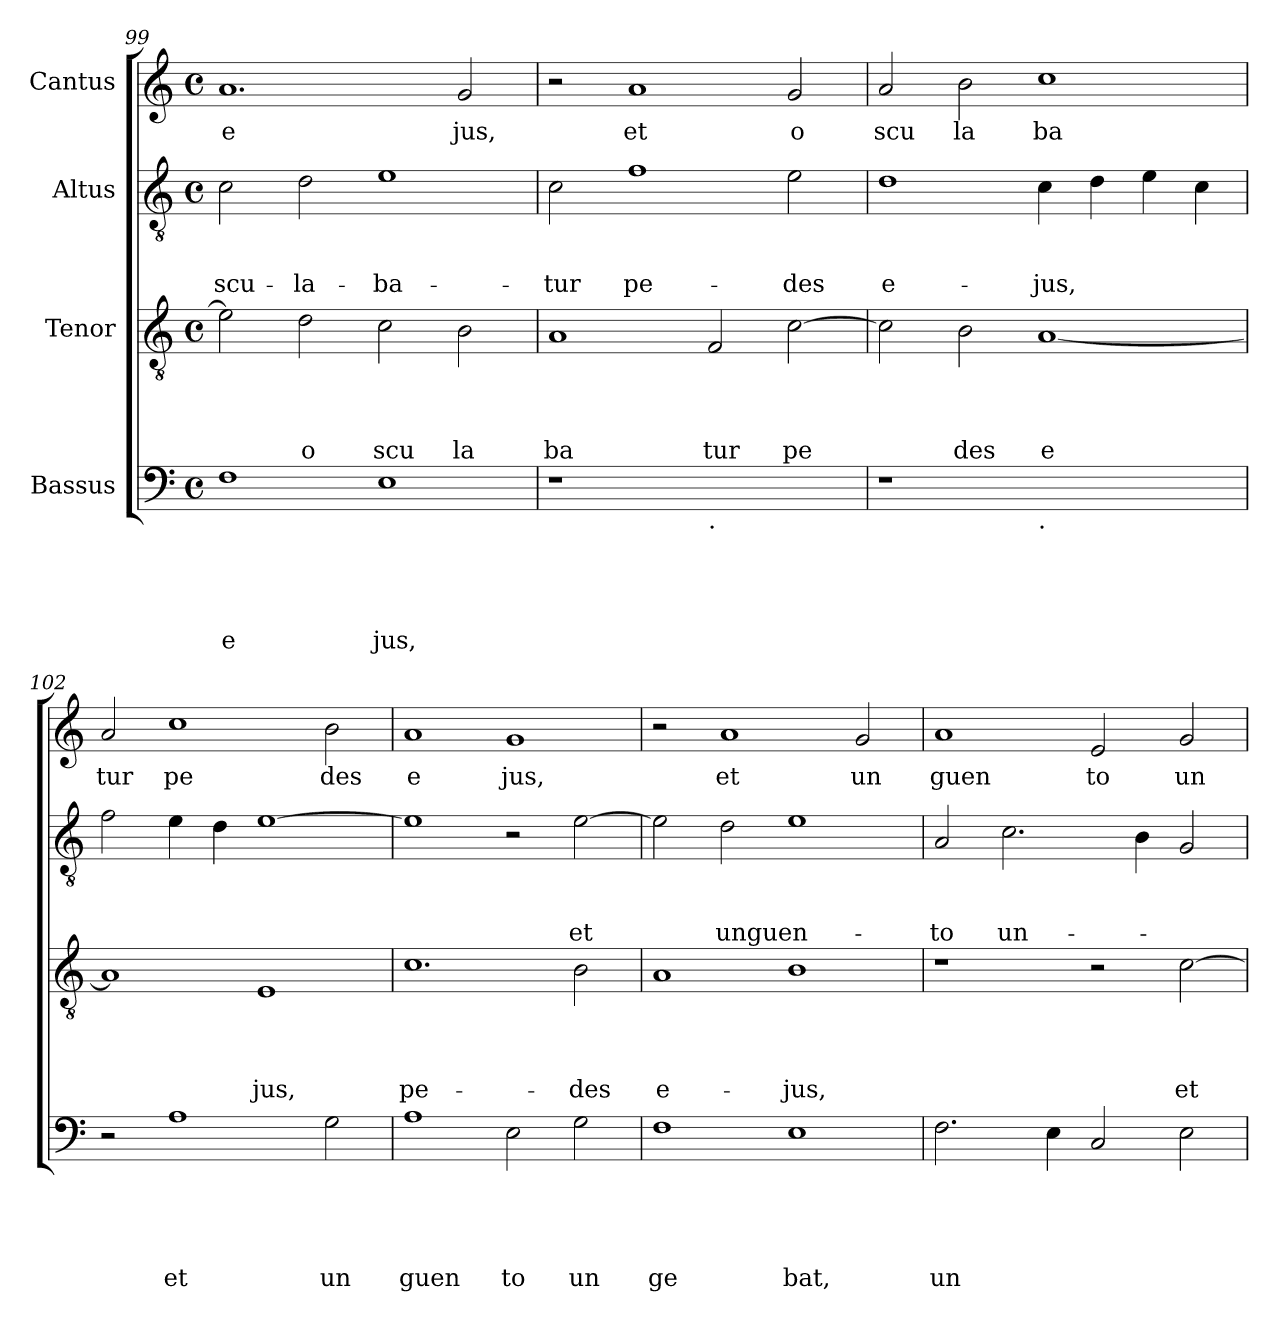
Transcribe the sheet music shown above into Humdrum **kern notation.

**kern	**text	**text	**text	**text	**text	**kern	**text	**text	**text	**text	**kern	**text	**text	**text	**kern	**text
*part4	*part4	*part4	*part4	*part4	*part4	*part3	*part3	*part3	*part3	*part3	*part2	*part2	*part2	*part2	*part1	*part1
*staff4	*staff4	*staff4	*staff4	*staff4	*staff4	*staff3	*staff3	*staff3	*staff3	*staff3	*staff2	*staff2	*staff2	*staff2	*staff1	*staff1
*I"Bassus	*	*	*	*	*	*I"Tenor	*	*	*	*	*I"Altus	*	*	*	*I"Cantus	*
*clefF4	*	*	*	*	*	*clefGv2	*	*	*	*	*clefGv2	*	*	*	*clefG2	*
*k[]	*	*	*	*	*	*k[]	*	*	*	*	*k[]	*	*	*	*k[]	*
*C:	*	*	*	*	*	*C:	*	*	*	*	*C:	*	*	*	*C:	*
*M4/4	*	*	*	*	*	*M4/4	*	*	*	*	*M4/4	*	*	*	*M4/4	*
*met(c)	*	*	*	*	*	*met(c)	*	*	*	*	*met(c)	*	*	*	*met(c)	*
=99	=99	=99	=99	=99	=99	=99	=99	=99	=99	=99	=99	=99	=99	=99	=99	=99
!	!	!	!	!	!LO:LY:b	!	!	!	!	!	!	!	!	!LO:LY:b	!	!LO:LY:b
1F	.	.	.	.	e	2e\]	.	.	.	.	2c\	.	.	-scu-	1.a	e
!	!	!	!	!	!	!	!	!	!	!LO:LY:b	!	!	!	!LO:LY:b	!	!
.	.	.	.	.	.	2d\	.	.	.	o	2d\	.	.	-la-	.	.
!	!	!	!	!	!LO:LY:b	!	!	!	!	!LO:LY:b	!	!	!	!LO:LY:b	!	!
1E	.	.	.	.	jus,	2c\	.	.	.	scu	1e	.	.	-ba-	.	.
!	!	!	!	!	!	!	!	!	!	!LO:LY:b	!	!	!	!	!	!LO:LY:b
.	.	.	.	.	.	2B\	.	.	.	la	.	.	.	.	2g/	jus,
=100	=100	=100	=100	=100	=100	=100	=100	=100	=100	=100	=100	=100	=100	=100	=100	=100
!	!	!	!	!	!	!	!	!	!	!LO:LY:b	!	!	!	!LO:LY:b	!	!
1r	.	.	.	.	.	1A	.	.	.	ba	2c\	.	.	-tur	2r	.
!	!	!	!	!	!	!	!	!	!	!	!	!	!	!LO:LY:b	!	!LO:LY:b
.	.	.	.	.	.	.	.	.	.	.	1f	.	.	pe-	1a	et
!LO:TX:b:t=.	!	!	!	!	!	!	!	!	!	!	!	!	!	!	!	!
!	!	!	!	!	!	!	!	!	!	!LO:LY:b	!	!	!	!	!	!
1ryy	.	.	.	.	.	2F/	.	.	.	tur	.	.	.	.	.	.
!	!	!	!	!	!	!	!	!	!	!LO:LY:b	!	!	!	!LO:LY:b	!	!LO:LY:b
.	.	.	.	.	.	[>2c\	.	.	.	pe	2e\	.	.	-des	2g/	o
=101	=101	=101	=101	=101	=101	=101	=101	=101	=101	=101	=101	=101	=101	=101	=101	=101
!	!	!	!	!	!	!	!	!	!	!	!	!	!	!LO:LY:b	!	!LO:LY:b
1r	.	.	.	.	.	2c\]	.	.	.	.	1d	.	.	e-	2a/	scu
!	!	!	!	!	!	!	!	!	!	!LO:LY:b	!	!	!	!	!	!LO:LY:b
.	.	.	.	.	.	2B\	.	.	.	des	.	.	.	.	2b\	la
!LO:TX:b:t=.	!	!	!	!	!	!	!	!	!	!	!	!	!	!	!	!
!	!	!	!	!	!	!	!	!	!	!LO:LY:b:rj	!	!	!	!LO:LY:b	!	!LO:LY:b
1ryy	.	.	.	.	.	[<1A	.	.	.	e	4c\	.	.	-jus,	1cc	ba
.	.	.	.	.	.	.	.	.	.	.	4d\	.	.	.	.	.
.	.	.	.	.	.	.	.	.	.	.	4e\	.	.	.	.	.
.	.	.	.	.	.	.	.	.	.	.	4c\	.	.	.	.	.
!!LO:LB:g=z
=102	=102	=102	=102	=102	=102	=102	=102	=102	=102	=102	=102	=102	=102	=102	=102	=102
!	!	!	!	!	!	!	!	!	!	!	!	!	!	!	!	!LO:LY:b
2r	.	.	.	.	.	1A]	.	.	.	.	2f\	.	.	.	2a/	tur
!	!	!	!	!	!LO:LY:b	!	!	!	!	!	!	!	!	!	!	!LO:LY:b
1A	.	.	.	.	et	.	.	.	.	.	4e\	.	.	.	1cc	pe
.	.	.	.	.	.	.	.	.	.	.	4d\	.	.	.	.	.
!	!	!	!	!	!	!	!	!	!	!LO:LY:b	!	!	!	!	!	!
.	.	.	.	.	.	1E	.	.	.	jus,	[>1e	.	.	.	.	.
!	!	!	!	!	!LO:LY:b	!	!	!	!	!	!	!	!	!	!	!LO:LY:b
2G\	.	.	.	.	un	.	.	.	.	.	.	.	.	.	2b\	des
=103	=103	=103	=103	=103	=103	=103	=103	=103	=103	=103	=103	=103	=103	=103	=103	=103
!	!	!	!	!	!LO:LY:b	!	!	!	!	!LO:LY:b	!	!	!	!	!	!LO:LY:b
1A	.	.	.	.	guen	1.c	.	.	.	pe-	1e]	.	.	.	1a	e
!	!	!	!	!	!LO:LY:b	!	!	!	!	!	!	!	!	!	!	!LO:LY:b
2E\	.	.	.	.	to	.	.	.	.	.	2r	.	.	.	1g	jus,
!	!	!	!	!	!LO:LY:b	!	!	!	!	!LO:LY:b	!	!	!	!LO:LY:b	!	!
2G\	.	.	.	.	un	2B\	.	.	.	-des	[>2e\	.	.	et	.	.
=104	=104	=104	=104	=104	=104	=104	=104	=104	=104	=104	=104	=104	=104	=104	=104	=104
!	!	!	!	!	!LO:LY:b	!	!	!	!	!LO:LY:b	!	!	!	!	!	!
1F	.	.	.	.	ge	1A	.	.	.	e-	2e\]	.	.	.	2r	.
!	!	!	!	!	!	!	!	!	!	!	!	!	!	!LO:LY:b	!	!LO:LY:b
.	.	.	.	.	.	.	.	.	.	.	2d\	.	.	unguen-	1a	et
!	!	!	!	!	!LO:LY:b	!	!	!	!	!LO:LY:b	!	!	!	!	!	!
1E	.	.	.	.	bat,	1B	.	.	.	-jus,	1e	.	.	.	.	.
!	!	!	!	!	!	!	!	!	!	!	!	!	!	!	!	!LO:LY:b
.	.	.	.	.	.	.	.	.	.	.	.	.	.	.	2g/	un
=105	=105	=105	=105	=105	=105	=105	=105	=105	=105	=105	=105	=105	=105	=105	=105	=105
!	!	!	!	!	!LO:LY:b	!	!	!	!	!	!	!	!	!LO:LY:b	!	!LO:LY:b
2.F\	.	.	.	.	un	1r	.	.	.	.	2A/	.	.	-to	1a	guen
!	!	!	!	!	!	!	!	!	!	!	!	!	!	!LO:LY:b	!	!
.	.	.	.	.	.	.	.	.	.	.	2.c\	.	.	un-	.	.
4E\	.	.	.	.	.	.	.	.	.	.	.	.	.	.	.	.
!	!	!	!	!	!	!	!	!	!	!	!	!	!	!	!	!LO:LY:b
2C/	.	.	.	.	.	2r	.	.	.	.	.	.	.	.	2e/	to
.	.	.	.	.	.	.	.	.	.	.	4B\	.	.	.	.	.
!	!	!	!	!	!	!	!	!	!	!LO:LY:b	!	!	!	!	!	!LO:LY:b
2E\	.	.	.	.	.	[>2c\	.	.	.	et	2G/	.	.	.	2g/	un
=	=	=	=	=	=	=	=	=	=	=	=	=	=	=	=	=
*-	*-	*-	*-	*-	*-	*-	*-	*-	*-	*-	*-	*-	*-	*-	*-	*-
